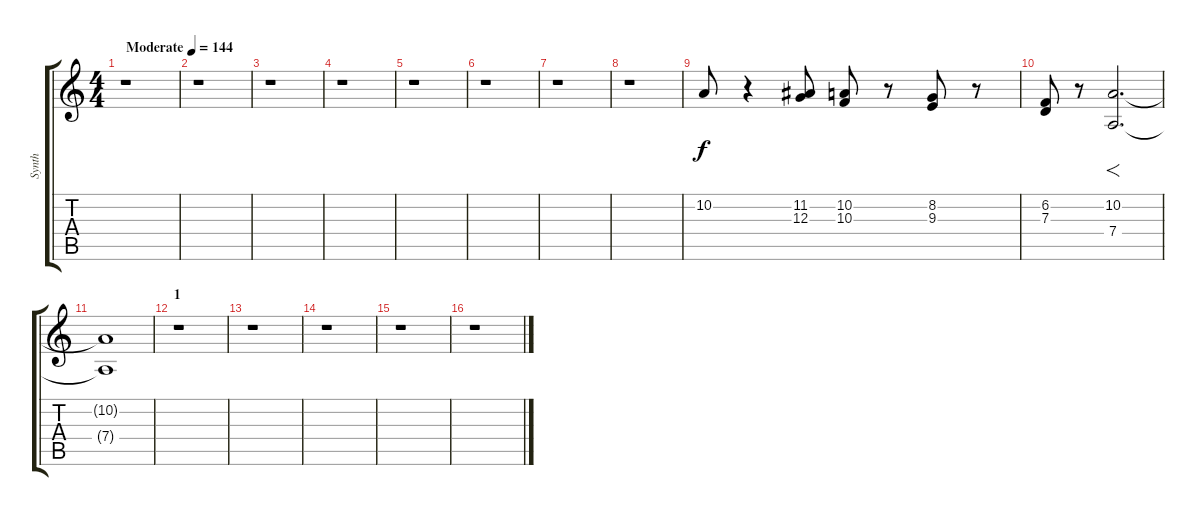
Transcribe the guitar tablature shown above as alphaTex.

\track ("Synth" "Synth") {instrument brasssection}
\staff {score tabs}
\tuning (E4 B3 G3 D3 A2 E2) {hide}
\ts (4 4)
\tempo (144 "Moderate")
\clef g2
\ks c
r.1{dy f instrument brasssection} |
r.1 |
r.1 |
r.1 |
r.1 |
r.1 |
r.1 |
r.1 |
10.2.8 r.4 (11.2 12.3).8 (10.2 10.3).8 r.8 (8.2 9.3).8 r.8 |
(6.2 7.3).8 r.8 (10.2 7.4).2{f d} |
(10.2{t} 7.4{t}).1 |
\section ("" "1")
r.1 |
r.1 |
r.1 |
r.1 |
r.1
